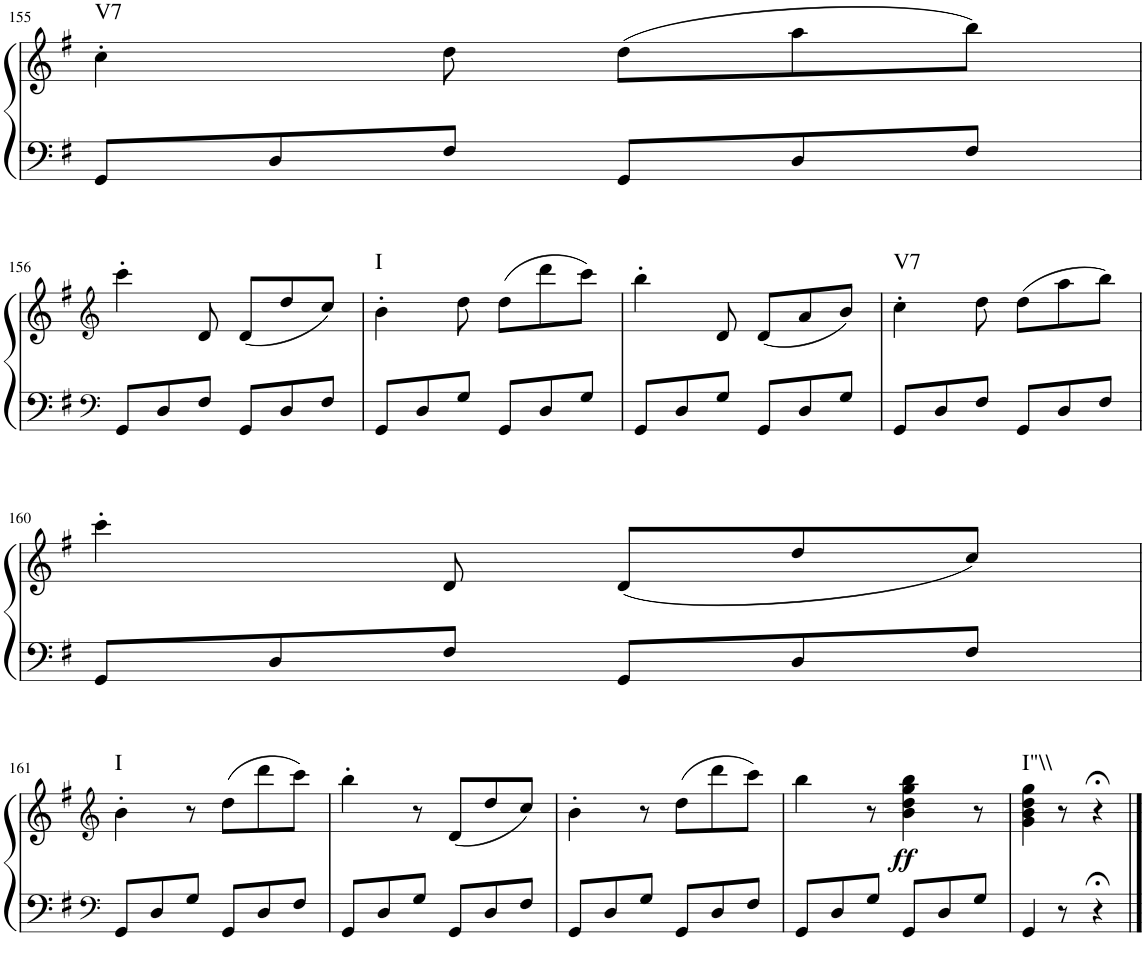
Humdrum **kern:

**kern	**kern	**dynam	**harte
*part1	*part1	*part1	*part1
*staff2	*staff1	*staff1/2	*
*I"Klavier linke Hand	*	*	*
!!LO:PB:g=z
*clefF4	*clefG2	*	*
*k[f#]	*k[f#]	*	*
*M6/8	*M6/8	*	*
=155	=155	=155	=155
!	!	!	!LO:H:kt=V7
8GG/L	4cc'\	.	N
8D/	.	.	.
8F#/J	8dd\	.	.
8GG/L	(8dd\L	.	.
8D/	8aa\	.	.
8F#/J	8bb\J)	.	.
!!LO:LB:g=z
=156	=156	=156	=156
*clefF4	*clefG2	*	*
8GG/L	4ccc'\	.	.
8D/	.	.	.
8F#/J	8d/	.	.
8GG/L	(8d/L	.	.
8D/	8dd/	.	.
8F#/J	8cc/J)	.	.
=157	=157	=157	=157
!	!	!	!LO:H:kt=I
8GG/L	4b'\	.	N
8D/	.	.	.
8G/J	8dd\	.	.
8GG/L	(8dd\L	.	.
8D/	8ddd\	.	.
8G/J	8ccc\J)	.	.
=158	=158	=158	=158
8GG/L	4bb'\	.	.
8D/	.	.	.
8G/J	8d/	.	.
8GG/L	(8d/L	.	.
8D/	8a/	.	.
8G/J	8b/J)	.	.
=159	=159	=159	=159
!	!	!	!LO:H:kt=V7
8GG/L	4cc'\	.	N
8D/	.	.	.
8F#/J	8dd\	.	.
8GG/L	(8dd\L	.	.
8D/	8aa\	.	.
8F#/J	8bb\J)	.	.
!!LO:LB:g=z
=160	=160	=160	=160
8GG/L	4ccc'\	.	.
8D/	.	.	.
8F#/J	8d/	.	.
8GG/L	(8d/L	.	.
8D/	8dd/	.	.
8F#/J	8cc/J)	.	.
!!LO:LB:g=z
=161	=161	=161	=161
*clefF4	*clefG2	*	*
!	!	!	!LO:H:kt=I
8GG/L	4b'\	.	N
8D/	.	.	.
8G/J	8r	.	.
8GG/L	(8dd\L	.	.
8D/	8ddd\	.	.
8F#/J	8ccc\J)	.	.
=162	=162	=162	=162
8GG/L	4bb'\	.	.
8D/	.	.	.
8G/J	8r	.	.
8GG/L	(8d/L	.	.
8D/	8dd/	.	.
8F#/J	8cc/J)	.	.
=163	=163	=163	=163
8GG/L	4b'\	.	.
8D/	.	.	.
8G/J	8r	.	.
8GG/L	(8dd\L	.	.
8D/	8ddd\	.	.
8F#/J	8ccc\J)	.	.
=164	=164	=164	=164
8GG/L	4bb\	.	.
8D/	.	.	.
8G/J	8r	.	.
!	!	!LO:DY:b	!
8GG/L	4b\ 4dd\ 4gg\ 4bb\	ff	.
8D/	.	.	.
8G/J	8r	.	.
=165	=165	=165	=165
!	!	!	!LO:H:kt=I"\\
4GG/	4g\ 4b\ 4dd\ 4gg\	.	N
8r	8r	.	.
4r;<	4r;<	.	.
==	==	==	==
*-	*-	*-	*-
